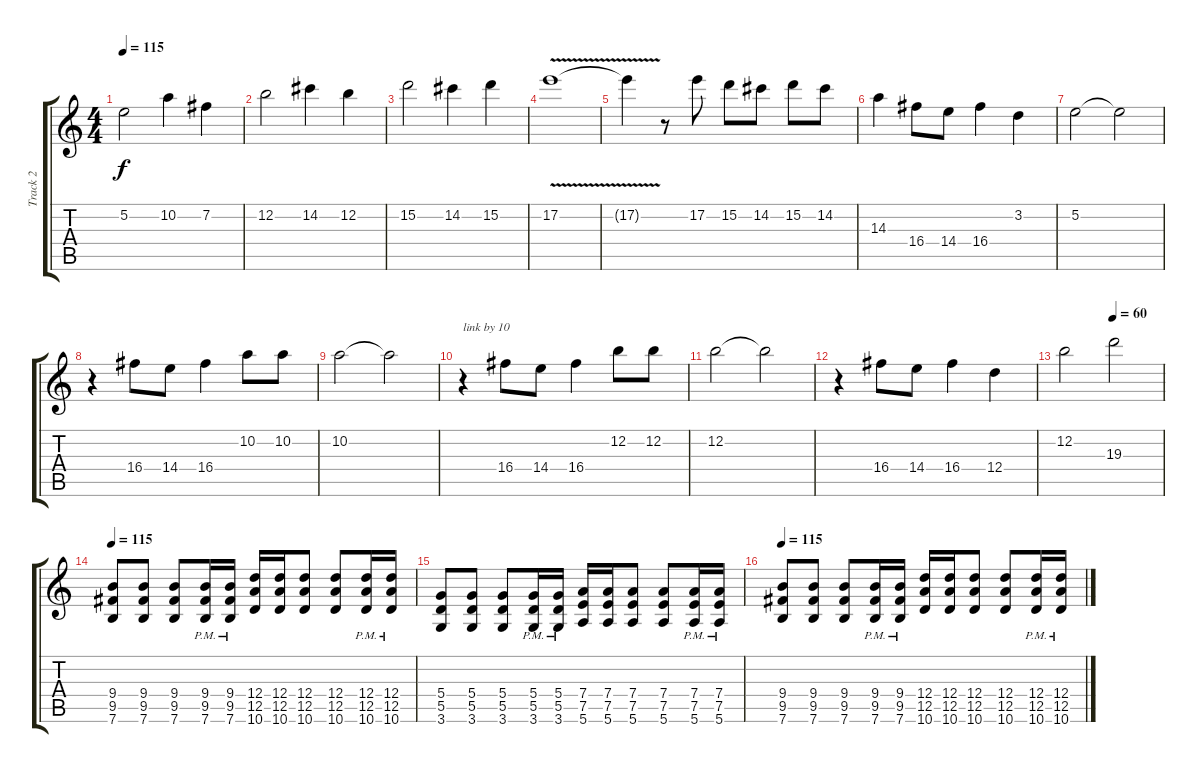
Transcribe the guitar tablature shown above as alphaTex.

\track ("Track 2" "Track 2") {instrument distortionguitar}
\staff {score tabs}
\tuning (E4 B3 G3 D3 A2 E2) {hide}
\ts (4 4)
\tempo 115
\clef g2
\ks c
5.2.2{dy f} 10.2.4 7.2.4 |
12.2.2 14.2.4 12.2.4 |
15.2.2 14.2.4 15.2.4 |
17.2{v}.1 |
17.2{t}.4 r.8 17.2.8 15.2.8 14.2.8 15.2.8 14.2.8 |
14.3.4 16.4.8 14.4.8 16.4.4 3.2.4 |
5.2.2 5.2{t}.2 |
r.4 16.4.8 14.4.8 16.4.4 10.2.8 10.2.8 |
10.2.2 10.2{t}.2 |
r.4{txt "link by 10"} 16.4.8 14.4.8 16.4.4 12.2.8 12.2.8 |
12.2.2 12.2{t}.2 |
r.4 16.4.8 14.4.8 16.4.4 12.4.4 |
\tempo (60 0.5)
12.2.2 19.3.2 |
\tempo 115
(9.4 9.5 7.6).8 (9.4 9.5 7.6).8 (9.4 9.5 7.6).8 (9.4 9.5{pm} 7.6).16 (9.4 9.5{pm} 7.6).16 (12.4 12.5 10.6).16 (12.4 12.5 10.6).16 (12.4 12.5 10.6).8 (12.4 12.5 10.6).8 (12.4 12.5 10.6{pm}).16 (12.4 12.5 10.6{pm}).16 |
(5.4 5.5 3.6).8 (5.4 5.5 3.6).8 (5.4 5.5 3.6).8 (5.4 5.5 3.6{pm}).16 (5.4 5.5 3.6{pm}).16 (7.4 7.5 5.6).16 (7.4 7.5 5.6).16 (7.4 7.5 5.6).8 (7.4 7.5 5.6).8 (7.4 7.5{pm} 5.6).16 (7.4 7.5{pm} 5.6).16 |
\tempo 115
(9.4 9.5 7.6).8 (9.4 9.5 7.6).8 (9.4 9.5 7.6).8 (9.4 9.5{pm} 7.6).16 (9.4 9.5{pm} 7.6).16 (12.4 12.5 10.6).16 (12.4 12.5 10.6).16 (12.4 12.5 10.6).8 (12.4 12.5 10.6).8 (12.4 12.5 10.6{pm}).16 (12.4 12.5 10.6{pm}).16
